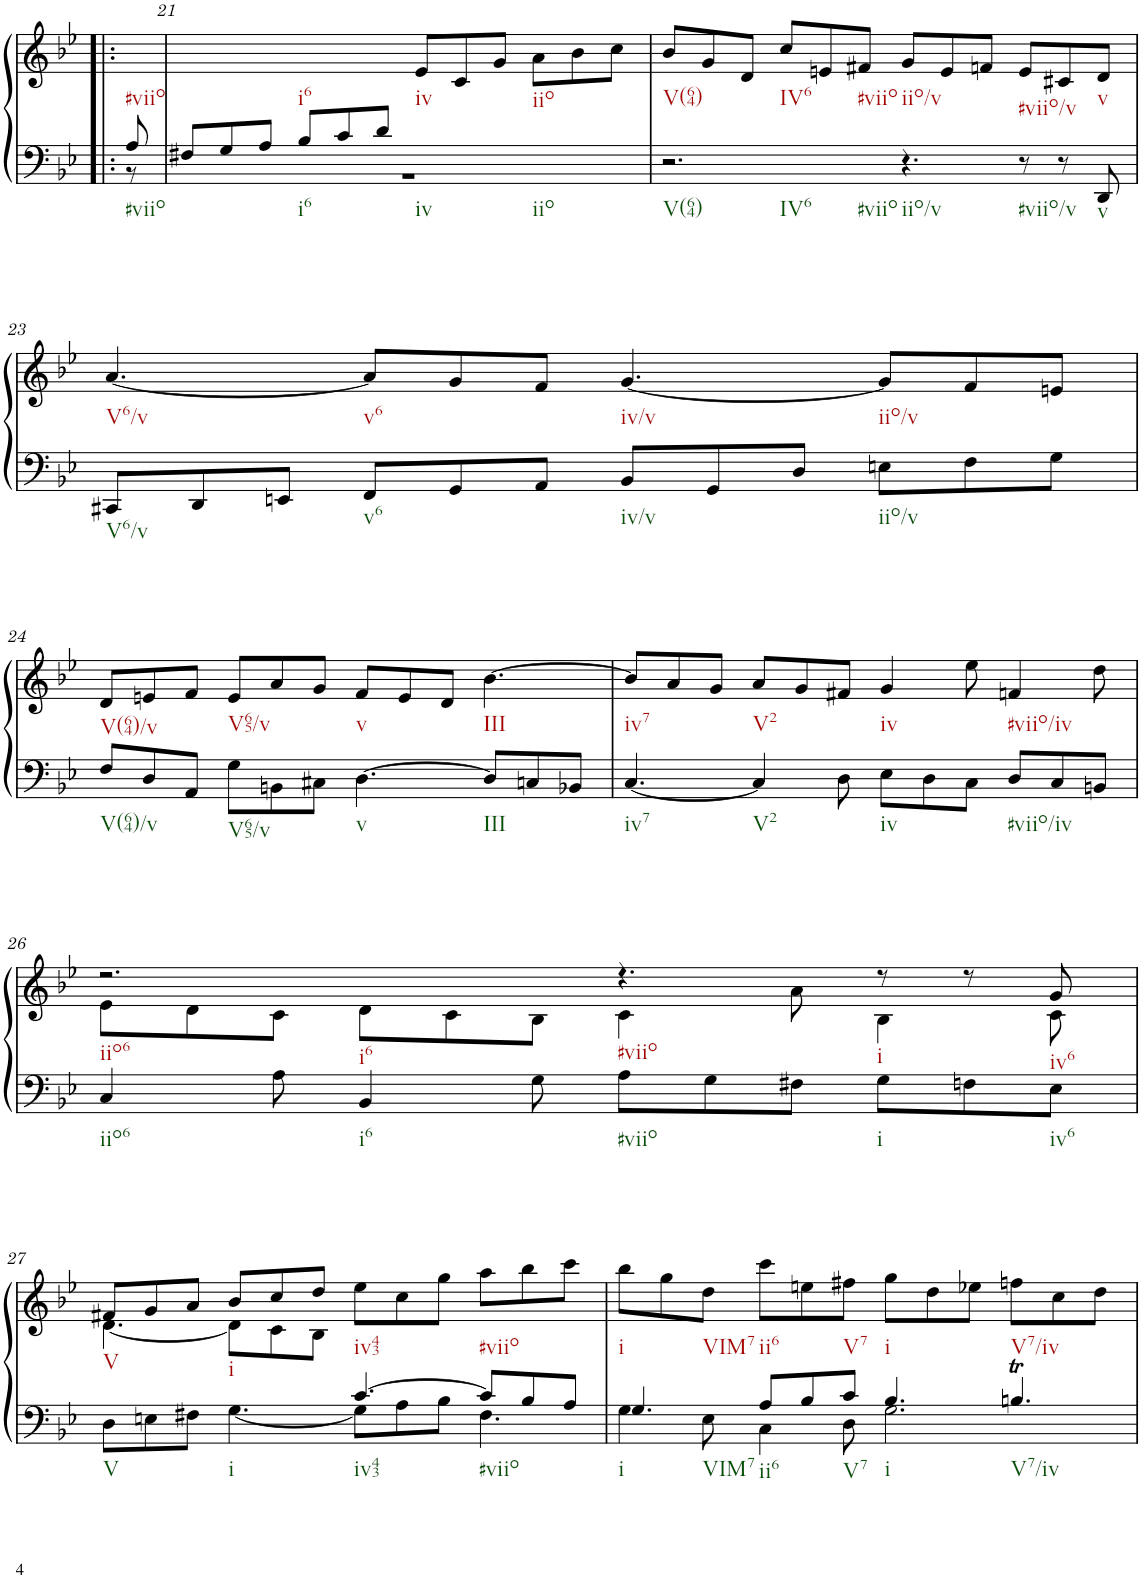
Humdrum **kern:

**kern	**kern
*part1	*part1
*staff2	*staff1
*I"unbenannt1	*
!!LO:PB:g=z
*clefF4	*clefG2
*k[b-e-]	*k[b-e-]
*M12/8	*M12/8
=20X1!|:	=20X1!|:
*^	*
8A/	8r	8ryy
=21	=21	=21
8F#X/L	1.r	2ryy
8G/	.	.
8A/J	.	.
8B-/L	.	.
8c/	.	8ryy
8d/J	.	8ryy
4ryy	.	8e-/L
.	.	8c/
2ryy	.	8g/J
.	.	8a\L
.	.	8b-\
.	.	8cc\J
*v	*v	*
=22	=22
2.r	8b-/L
.	8g/
.	8d/J
.	8cc/L
.	8en/
.	8f#X/J
4.r	8g/L
.	8e/
.	8fn/J
8r	8e/L
8r	8c#X/
8DD/	8d/J
!!LO:LB:g=z
=23	=23
8CC#X/L	[4.a/
8DD/	.
8EEn/J	.
8FF/L	8a/L]
8GG/	8g/
8AA/J	8f/J
8BB-/L	[4.g/
8GG/	.
8D/J	.
8En\L	8g/L]
8F\	8f/
8G\J	8en/J
!!LO:LB:g=z
=24	=24
8F/L	8d/L
8D/	8en/
8AA/J	8f/J
8G\L	8e/L
8BBn\	8a/
8C#X\J	8g/J
[4.D\	8f/L
.	8e/
.	8d/J
8D/L]	[4.b-\
8Cn/	.
8BB-X/J	.
=25	=25
[4.C/	8b-/L]
.	8a/
.	8g/J
4C/]	8a/L
.	8g/
8D\	8f#X/J
8E-\L	4g/
8D\	.
8C\J	8ee-\
8D/L	4fn/
8C/	.
8BBn/J	8dd\
!!LO:LB:g=z
=26	=26
*	*^
4C/	2.r	8e-\L
.	.	8d\
8A\	.	8c\J
4BB-/	.	8d\L
.	.	8c\
8G\	.	8B-\J
8A\L	4.r	4c\
8G\	.	.
8F#X\J	.	8a\
8G\L	8r	4B-\
8Fn\	8r	.
8E-\J	8g/	8c\
!!LO:LB:g=z	!!
=27	=27	=27
*^	*	*
4.ryy	8D\L	8f#X/L	[4.d\
.	8En\	8g/	.
.	8F#X\J	8a/J	.
4.ryy	[4.G\	8b-/L	8d\L]
.	.	8cc/	8c\
.	.	8dd/J	8B-\J
[4.c/	8G\L]	8ee-\L	2.ryy
.	8A\	8cc\	.
.	8B-\J	8gg\J	.
8c/L]	4.F#\	8aa\L	.
8B-/	.	8bb-\	.
8A/J	.	8ccc\J	.
*	*	*v	*v
=28	=28	=28
4.G/	4G\	8bb-\L
.	.	8gg\
.	8E-\	8dd\J
8A/L	4C\	8ccc\L
8B-/	.	8een\
8c/J	8D\	8ff#X\J
4.B-/	2.G\	8gg\L
.	.	8dd\
.	.	8ee-X\J
4.Bnt/	.	8ffn\L
.	.	8cc\
.	.	8dd\J
*v	*v	*
=	=
*-	*-
